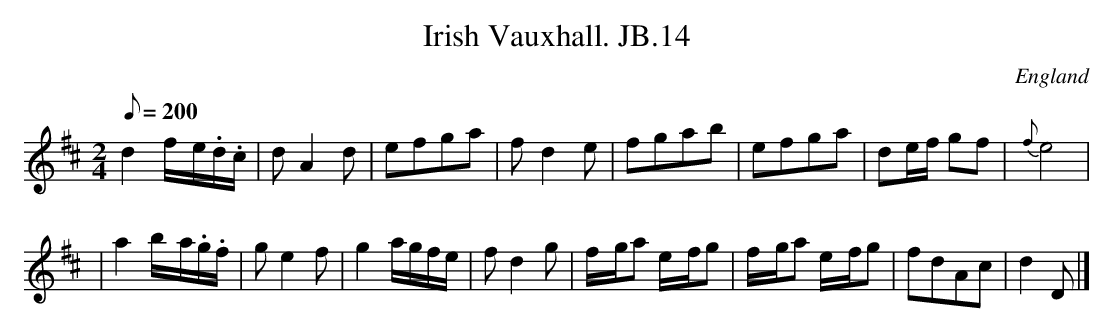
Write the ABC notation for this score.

X:1
T:Irish Vauxhall. JB.14
M:2/4
L:1/8
Q:200
O:England
K:D
d2f/-e/.d/.c/|dA2d|efga|fd2e|fgab|efga|de/f/ gf|{f}e4|!
|a2b/-a/.g/.f/|ge2f|g2a/g/f/e/|fd2g|f/-g/a e/-f/g|f/-g/a e/-f/g|fdAc|d2D
2|]
